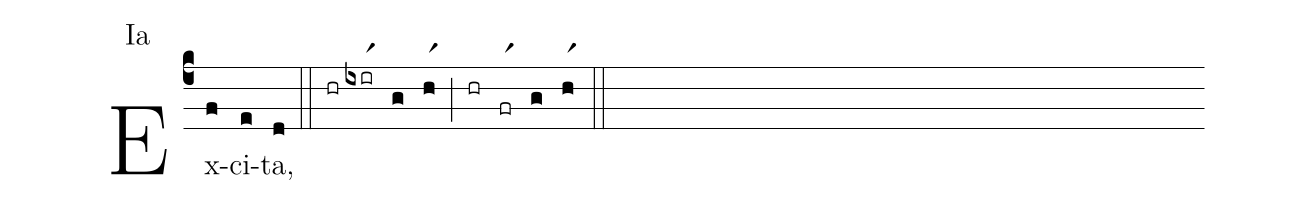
annotation: Ia;
%%
(c4) Ex(f)ci(e)ta,(d) (::) (hr)(ixirr1)(g)(hr1)(;)(hr)(frr1)(g)(hr1)(::)
